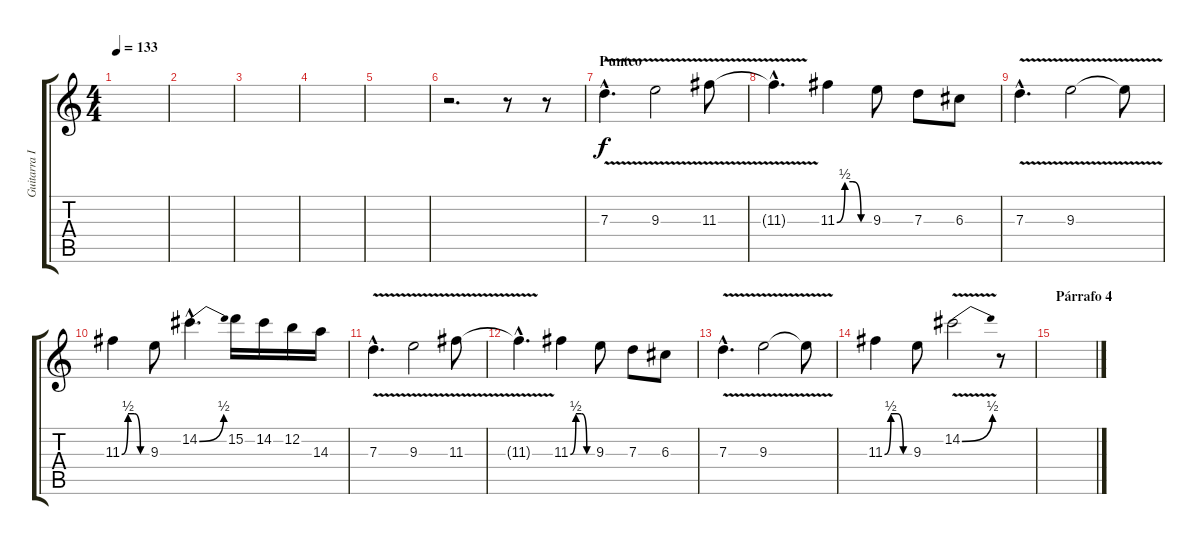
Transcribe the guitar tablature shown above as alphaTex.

\track ("Guitarra IV" "Guitarra I") {instrument overdrivenguitar}
\staff {score tabs}
\tuning (E4 B3 G3 D3 A2 E2) {hide}
\ts (4 4)
\tempo 133
\clef g2
\ks c
|
|
|
|
|
r.2{d} r.8 r.8 |
\section ("" "Punteo")
7.3{v hac}.4{d volume 12} 9.3{v}.2 11.3{v}.8 |
11.3{hac t}.4{d} 11.3{be (custom 0 0 15 2 30 2 45 0 60 0)}.4 9.3.8 7.3.8 6.3.8 |
7.3{v hac}.4{d} 9.3{v}.2 9.3{t}.8 |
11.3{be (custom 0 0 15 2 30 2 45 0 60 0)}.4 9.3.8 14.2{be (bend 0 0 60 2) hac}.4{d} 15.2.16 14.2.16 12.2.16 14.3.16 |
7.3{v hac}.4{d} 9.3{v}.2 11.3{v}.8 |
11.3{hac t}.4{d} 11.3{be (custom 0 0 15 2 30 2 45 0 60 0)}.4 9.3.8 7.3.8 6.3.8 |
7.3{v hac}.4{d} 9.3{v}.2 9.3{t}.8 |
11.3{be (custom 0 0 15 2 30 2 45 0 60 0)}.4 9.3.8 14.2{be (bend 0 0 60 2) v}.2 r.8 |
\section ("" "Párrafo 4")
